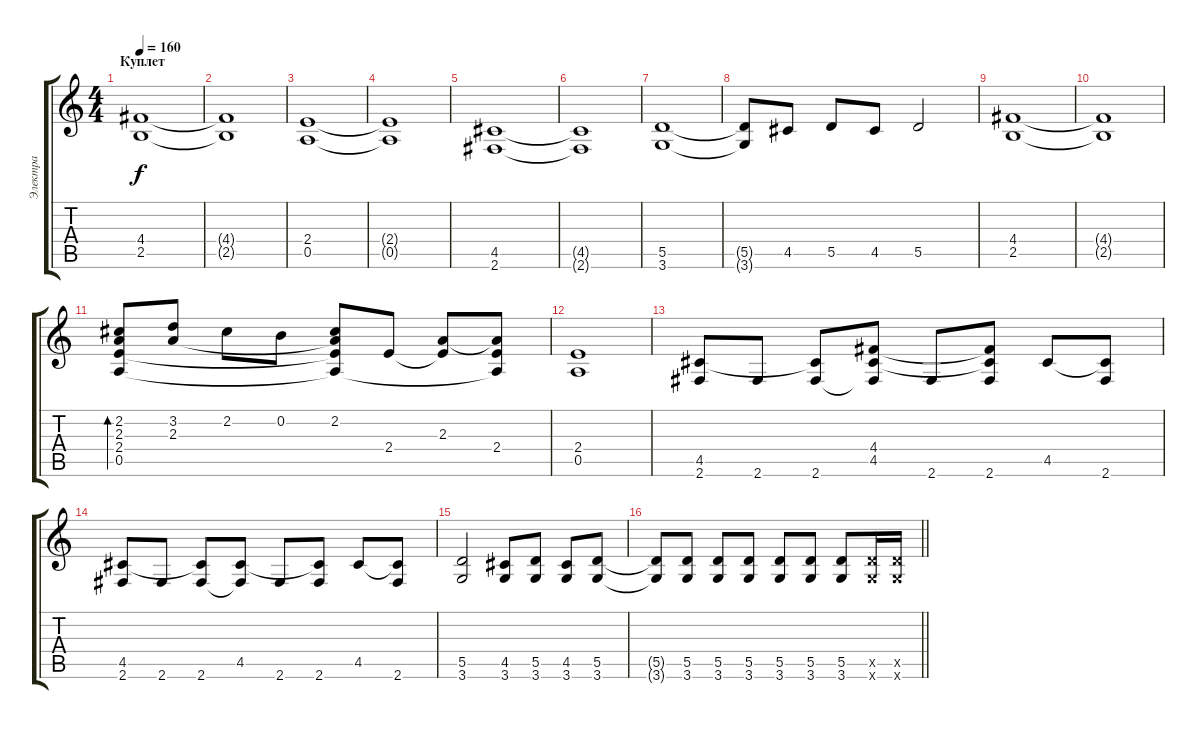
\track ("Электра" "Электра") {instrument electricguitarjazz}
\staff {score tabs}
\tuning (E4 B3 G3 D3 A2 E2) {hide}
\ts (4 4)
\section ("" "Куплет")
\tempo 160
\clef g2
\ks c
(4.4 2.5).1{dy f} |
(4.4{t} 2.5{t}).1 |
(2.4 0.5).1 |
(2.4{t} 0.5{t}).1 |
(4.5 2.6).1 |
(4.5{t} 2.6{t}).1 |
(5.5 3.6).1 |
(5.5{t} 3.6{t}).8 4.5.8 5.5.8 4.5.8 5.5.2 |
(4.4 2.5).1 |
(4.4{t} 2.5{t}).1 |
(2.2 2.3 2.4 0.5).8{bd 120} (3.2 2.3).8 2.2.8 0.2.8 (2.2 2.3{t} 2.4{t} 0.5{t}).8 2.4.8 (2.3 2.4{t}).8 (2.3{t} 2.4 0.5{t}).8 |
(2.4 0.5).1 |
(4.5 2.6).8 2.6.8 (4.5{t} 2.6).8 (4.4 4.5 2.6{t}).8 2.6.8 (4.4{t} 4.5{t} 2.6).8 4.5.8 (4.5{t} 2.6).8 |
(4.5 2.6).8 2.6.8 (4.5{t} 2.6).8 (4.5 2.6{t}).8 2.6.8 (4.5{t} 2.6).8 4.5.8 (4.5{t} 2.6).8 |
(5.5 3.6).2 (4.5 3.6).8 (5.5 3.6).8 (4.5 3.6).8 (5.5 3.6).8 |
\barLineRight lightlight
(5.5{t} 3.6{t}).8 (5.5 3.6).8 (5.5 3.6).8 (5.5 3.6).8 (5.5 3.6).8 (5.5 3.6).8 (5.5 3.6).8 (5.5{x} 3.6{x}).16 (5.5{x} 3.6{x}).16
